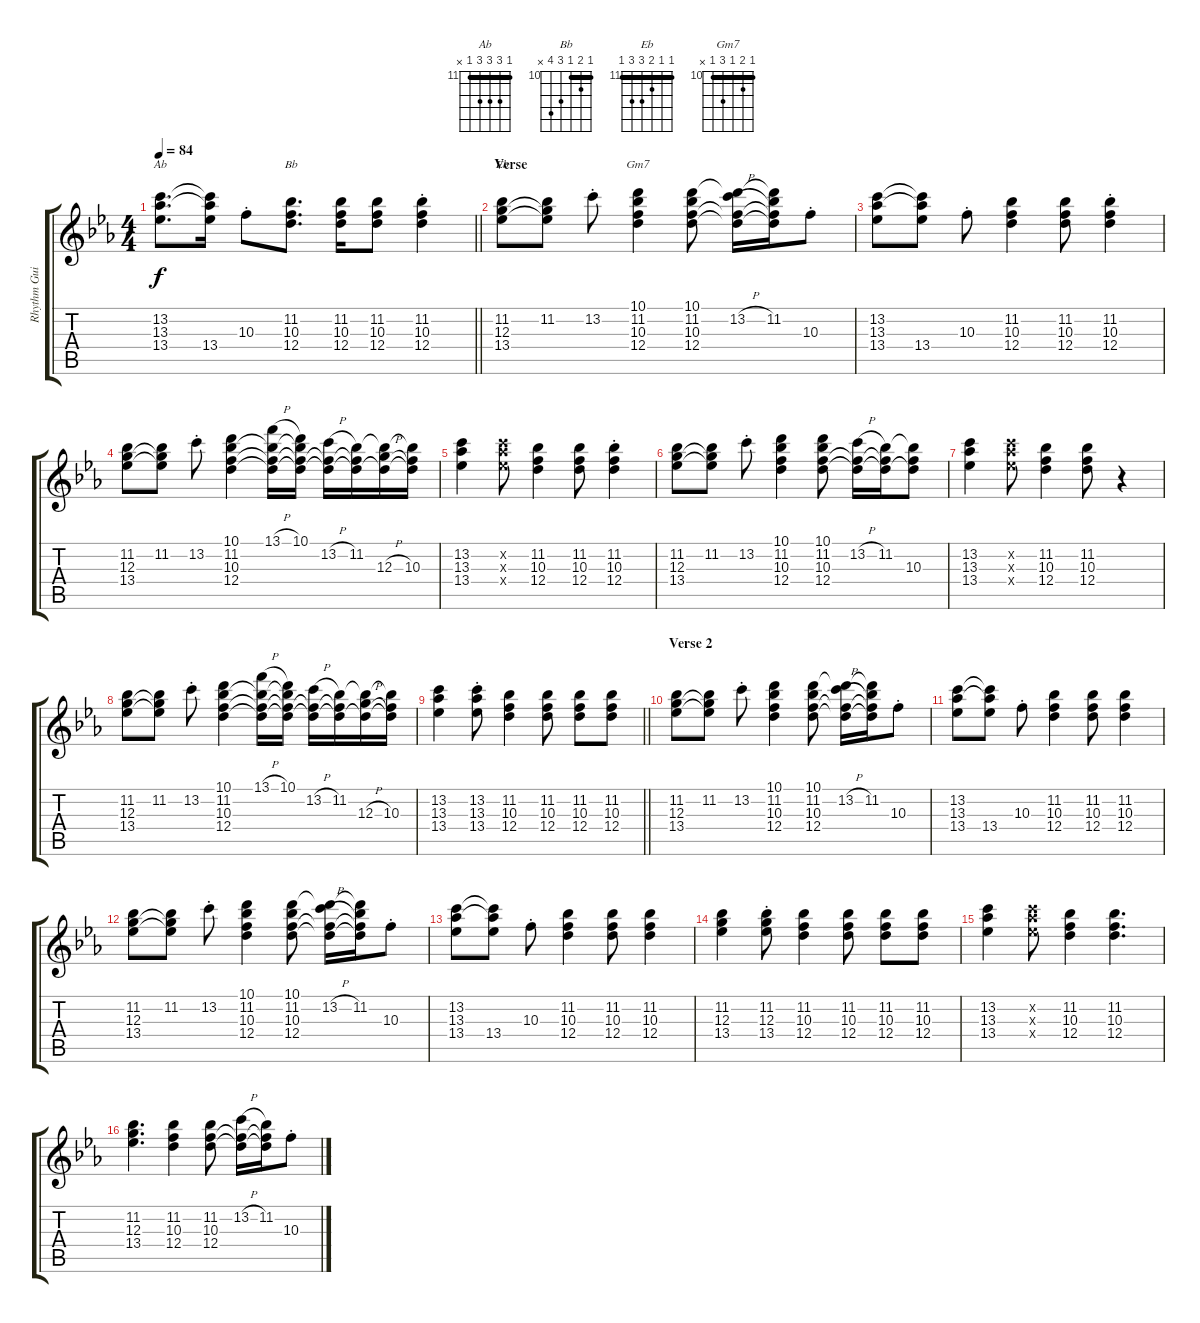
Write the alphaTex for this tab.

\track ("Rhythm Guitar 1" "Rhythm Gui") {instrument electricguitarjazz}
\staff {score tabs}
\tuning (E4 B3 G3 D3 A2 E2) {hide}
\chord ("Ab" 11 13 13 13 11 x) {firstfret 11 barre 11}
\chord ("Bb" 10 11 10 12 13 x) {firstfret 10 barre 10}
\chord ("Eb" 11 11 12 13 13 11) {firstfret 11 barre 11}
\chord ("Gm7" 10 11 10 12 10 x) {firstfret 10 barre 10}
\ts (4 4)
\tempo 84
\clef g2
\barLineRight lightlight
\ks eb
(13.2 13.3 13.4).8{d ch "Ab" dy f} (13.2{t} 13.3{t} 13.4).16 10.3{st}.8 (11.2 10.3 12.4).8{d ch "Bb"} (11.2 10.3 12.4).16 (11.2 10.3 12.4).8 (11.2{st} 10.3{st} 12.4{st}).4 |
\section ("" "Verse ")
(11.2 12.3 13.4).8{ch "Eb"} (11.2 12.3{t} 13.4{t}).8 13.2{st}.8 (10.1 11.2 10.3 12.4).4{ch "Gm7"} (10.1 11.2 10.3 12.4).8 (10.1{t} 13.2{h} 10.3{t} 12.4{t}).16 (10.1{t} 11.2 10.3{t} 12.4{t}).16 10.3{st}.8 |
(13.2 13.3 13.4).8 (13.2{t} 13.3{t} 13.4).8 10.3{st}.8 (11.2 10.3 12.4).4 (11.2 10.3 12.4).8 (11.2{st} 10.3{st} 12.4{st}).4 |
(11.2 12.3 13.4).8 (11.2 12.3{t} 13.4{t}).8 13.2{st}.8 (10.1 11.2 10.3 12.4).4 (13.1{h} 11.2{t} 10.3{t} 12.4{t}).16 (10.1 11.2{t} 10.3{t} 12.4{t}).16 (13.2{h} 10.3{t} 12.4{t}).16 (11.2 10.3{t} 12.4{t}).16 (11.2{t} 12.3{h} 12.4{t}).16 (11.2{t} 10.3 12.4{t}).16 |
(13.2 13.3 13.4).4 (13.2{x} 13.3{x} 13.4{x}).8 (11.2 10.3 12.4).4 (11.2 10.3 12.4).8 (11.2{st} 10.3{st} 12.4{st}).4 |
(11.2 12.3 13.4).8 (11.2 12.3{t} 13.4{t}).8 13.2{st}.8 (10.1 11.2 10.3 12.4).4 (10.1 11.2 10.3 12.4).8 (13.2{h} 10.3{t} 12.4{t}).16 (11.2 10.3{t} 12.4{t}).16 (11.2{t} 10.3 12.4{t}).8 |
(13.2 13.3 13.4).4 (13.2{x} 13.3{x} 13.4{x}).8 (11.2 10.3 12.4).4 (11.2 10.3 12.4).8 r.4 |
(11.2 12.3 13.4).8 (11.2 12.3{t} 13.4{t}).8 13.2{st}.8 (10.1 11.2 10.3 12.4).4 (13.1{h} 11.2{t} 10.3{t} 12.4{t}).16 (10.1 11.2{t} 10.3{t} 12.4{t}).16 (13.2{h} 10.3{t} 12.4{t}).16 (11.2 10.3{t} 12.4{t}).16 (11.2{t} 12.3{h} 12.4{t}).16 (11.2{t} 10.3 12.4{t}).16 |
\barLineRight lightlight
(13.2 13.3 13.4).4 (13.2{st} 13.3{st} 13.4{st}).8 (11.2 10.3 12.4).4 (11.2 10.3 12.4).8 (11.2 10.3 12.4).8 (11.2 10.3 12.4).8 |
\section ("" "Verse 2")
(11.2 12.3 13.4).8 (11.2 12.3{t} 13.4{t}).8 13.2{st}.8 (10.1 11.2 10.3 12.4).4 (10.1 11.2 10.3 12.4).8 (10.1{t} 13.2{h} 10.3{t} 12.4{t}).16 (10.1{t} 11.2 10.3{t} 12.4{t}).16 10.3{st}.8 |
(13.2 13.3 13.4).8 (13.2{t} 13.3{t} 13.4).8 10.3{st}.8 (11.2 10.3 12.4).4 (11.2 10.3 12.4).8 (11.2 10.3 12.4).4 |
(11.2 12.3 13.4).8 (11.2 12.3{t} 13.4{t}).8 13.2{st}.8 (10.1 11.2 10.3 12.4).4 (10.1 11.2 10.3 12.4).8 (10.1{t} 13.2{h} 10.3{t} 12.4{t}).16 (10.1{t} 11.2 10.3{t} 12.4{t}).16 10.3{st}.8 |
(13.2 13.3 13.4).8 (13.2{t} 13.3{t} 13.4).8 10.3{st}.8 (11.2 10.3 12.4).4 (11.2 10.3 12.4).8 (11.2 10.3 12.4).4 |
(11.2 12.3 13.4).4 (11.2{st} 12.3{st} 13.4{st}).8 (11.2 10.3 12.4).4 (11.2 10.3 12.4).8 (11.2 10.3 12.4).8 (11.2 10.3 12.4).8 |
(13.2 13.3 13.4).4 (13.2{x} 13.3{x} 13.4{x}).8 (11.2 10.3 12.4).4 (11.2 10.3 12.4).4{d} |
(11.2 12.3 13.4).4{d} (11.2 10.3 12.4).4 (11.2 10.3 12.4).8 (13.2{h} 10.3{t} 12.4{t}).16 (11.2 10.3{t} 12.4{t}).16 10.3{st}.8
